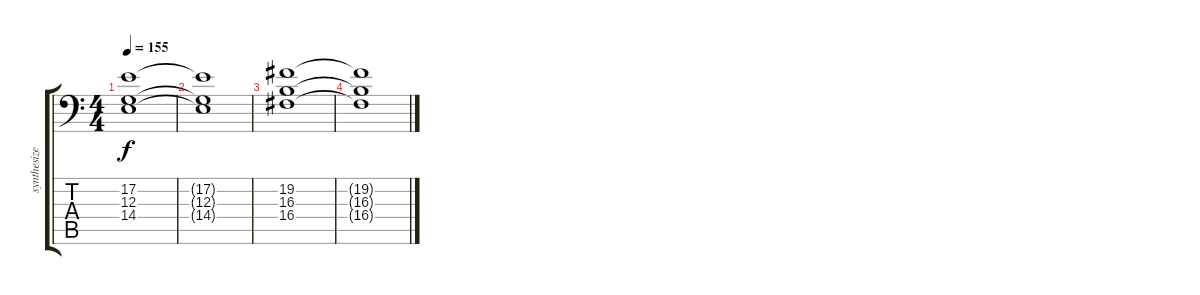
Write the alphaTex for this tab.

\track ("synthesizer" "synthesize") {instrument synthstrings1}
\staff {score tabs}
\tuning (E3 B2 G2 D2 A1 E1) {hide}
\ts (4 4)
\tempo 155
\clef f4
\ks c
(17.2 12.3 14.4).1{dy f} |
(17.2{t} 12.3{t} 14.4{t}).1 |
(19.2 16.3 16.4).1 |
(19.2{t} 16.3{t} 16.4{t}).1
